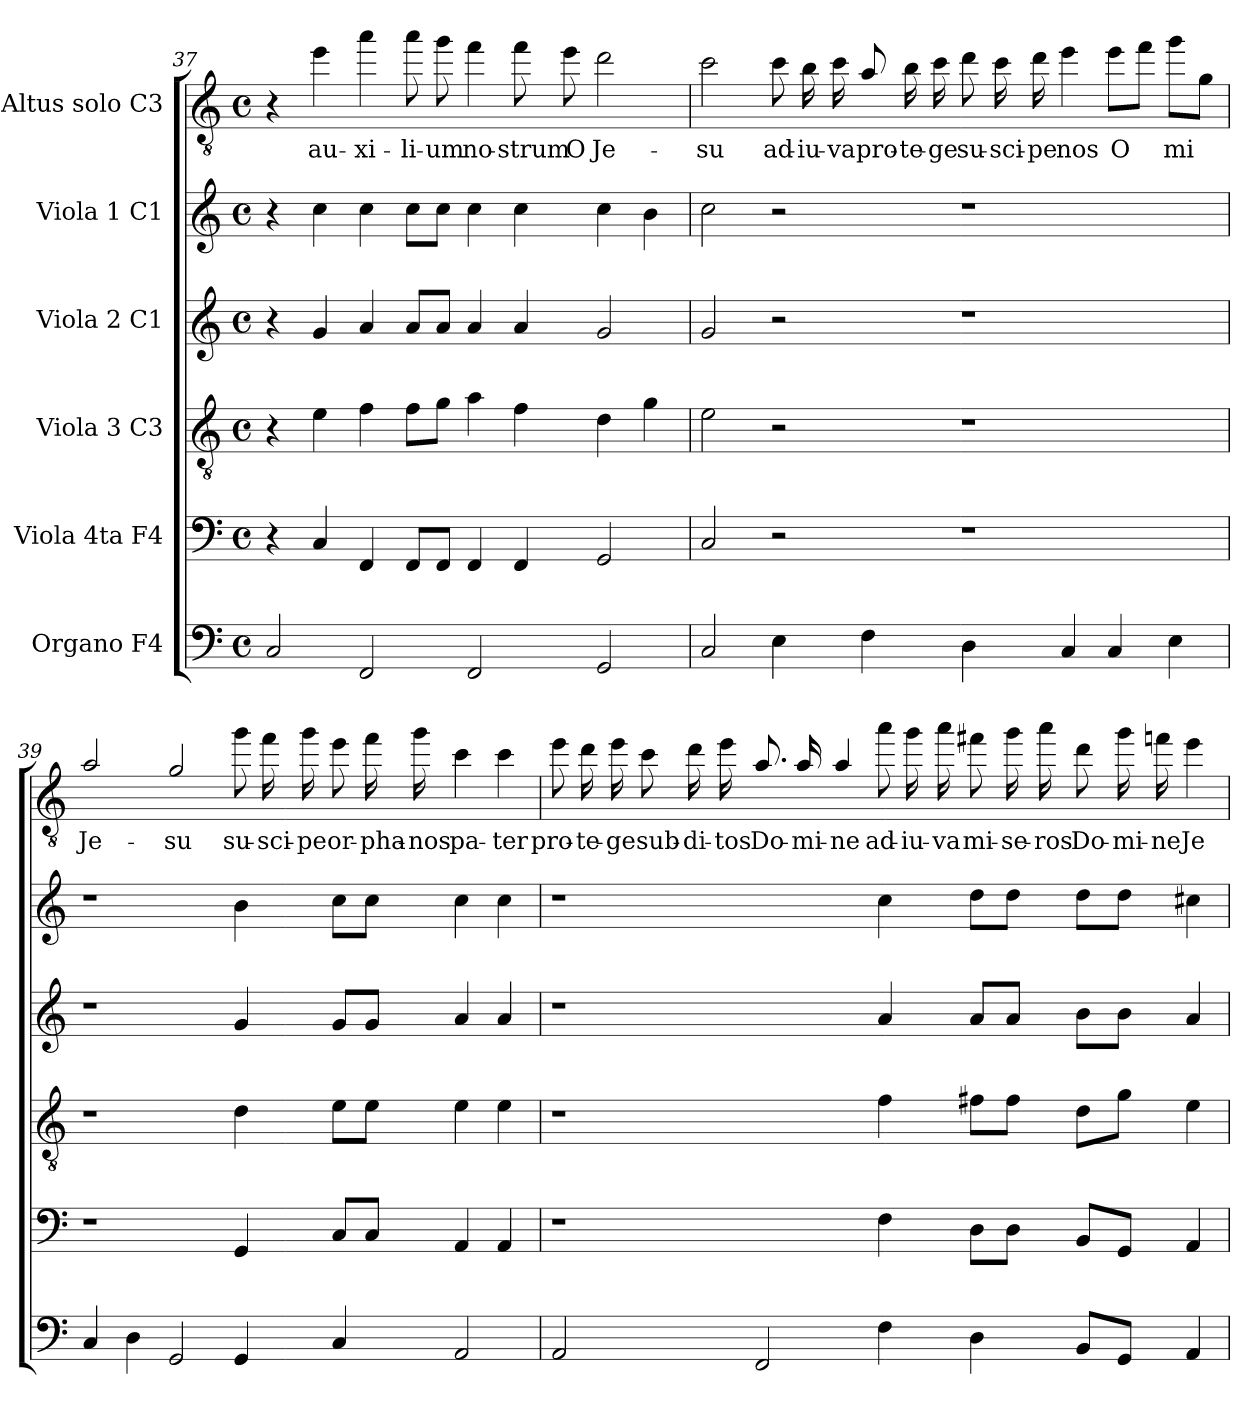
**kern	**kern	**kern	**kern	**kern	**kern	**text
*part6	*part5	*part4	*part3	*part2	*part1	*part1
*staff6	*staff5	*staff4	*staff3	*staff2	*staff1	*staff1
*I"Organo F4	*I"Viola 4ta F4	*I"Viola 3 C3	*I"Viola 2 C1	*I"Viola 1 C1	*I"Altus solo C3	*
*clefF4	*clefF4	*clefGv2	*clefG2	*clefG2	*clefGv2	*
*	*	*	*	*	*ITrd8c14	*
*k[]	*k[]	*k[]	*k[]	*k[]	*k[]	*
*C:	*C:	*C:	*C:	*C:	*C:	*
*M4/4	*M4/4	*M4/4	*M4/4	*M4/4	*M4/4	*
*met(c)	*met(c)	*met(c)	*met(c)	*met(c)	*met(c)	*
=37	=37	=37	=37	=37	=37	=37
2C/	4r	4r	4r	4r	4r	.
!	!	!	!	!	!	!LO:LY:b
.	4C/	4e\	4g/	4cc\	4e\	au-
!	!	!	!	!	!	!LO:LY:b
2FF/	4FF/	4f\	4a/	4cc\	4a\	-xi-
!	!	!	!	!	!	!LO:LY:b
.	8FF/L	8f\L	8a/L	8cc\L	8a\	-li-
!	!	!	!	!	!	!LO:LY:b
.	8FF/J	8g\J	8a/J	8cc\J	8g\	-um
!	!	!	!	!	!	!LO:LY:b
2FF/	4FF/	4a\	4a/	4cc\	4f\	no-
!	!	!	!	!	!	!LO:LY:b
.	4FF/	4f\	4a/	4cc\	8f\	-strum
!	!	!	!	!	!	!LO:LY:b
.	.	.	.	.	8e\	O
!	!	!	!	!	!	!LO:LY:b
2GG/	2GG/	4d\	2g/	4cc\	2d\	Je-
.	.	4g\	.	4b\	.	.
!!LO:PB:g=z
=38	=38	=38	=38	=38	=38	=38
!	!	!	!	!	!	!LO:LY:b
2C/	2C/	2e\	2g/	2cc\	2c\	-su
!	!	!	!	!	!	!LO:LY:b
4E\	2r	2r	2r	2r	8c\	ad-
!	!	!	!	!	!	!LO:LY:b
.	.	.	.	.	16B\	-iu-
!	!	!	!	!	!	!LO:LY:b
.	.	.	.	.	16c\	-va
!	!	!	!	!	!	!LO:LY:b
4F\	.	.	.	.	8A/	pro-
!	!	!	!	!	!	!LO:LY:b
.	.	.	.	.	16B\	-te-
!	!	!	!	!	!	!LO:LY:b
.	.	.	.	.	16c\	-ge
!	!	!	!	!	!	!LO:LY:b
4D\	1r	1r	1r	1r	8d\	su-
!	!	!	!	!	!	!LO:LY:b
.	.	.	.	.	16c\	-sci-
!	!	!	!	!	!	!LO:LY:b
.	.	.	.	.	16d\	-pe
!	!	!	!	!	!	!LO:LY:b
4C/	.	.	.	.	4e\	nos
!	!	!	!	!	!	!LO:LY:b
4C/	.	.	.	.	8e\L	O
.	.	.	.	.	8f\J	.
!	!	!	!	!	!	!LO:LY:b
4E\	.	.	.	.	8g\L	mi
.	.	.	.	.	8G\J	.
=39	=39	=39	=39	=39	=39	=39
!	!	!	!	!	!	!LO:LY:b
4C/	1r	1r	1r	1r	2A/	Je-
4D\	.	.	.	.	.	.
!	!	!	!	!	!	!LO:LY:b
2GG/	.	.	.	.	2G/	-su
!	!	!	!	!	!	!LO:LY:b
4GG/	4GG/	4d\	4g/	4b\	8g\	su-
!	!	!	!	!	!	!LO:LY:b
.	.	.	.	.	16f\	-sci-
!	!	!	!	!	!	!LO:LY:b
.	.	.	.	.	16g\	-pe
!	!	!	!	!	!	!LO:LY:b
4C/	8C/L	8e\L	8g/L	8cc\L	8e\	or-
!	!	!	!	!	!	!LO:LY:b
.	8C/J	8e\J	8g/J	8cc\J	16f\	-pha-
!	!	!	!	!	!	!LO:LY:b
.	.	.	.	.	16g\	-nos
!	!	!	!	!	!	!LO:LY:b
2AA/	4AA/	4e\	4a/	4cc\	4c\	pa-
!	!	!	!	!	!	!LO:LY:b
.	4AA/	4e\	4a/	4cc\	4c\	-ter
!!LO:LB:g=z
=40	=40	=40	=40	=40	=40	=40
!	!	!	!	!	!	!LO:LY:b
2AA/	1r	1r	1r	1r	8e\	pro-
!	!	!	!	!	!	!LO:LY:b
.	.	.	.	.	16d\	-te-
!	!	!	!	!	!	!LO:LY:b
.	.	.	.	.	16e\	-ge
!	!	!	!	!	!	!LO:LY:b
.	.	.	.	.	8c\	sub-
!	!	!	!	!	!	!LO:LY:b
.	.	.	.	.	16d\	-di-
!	!	!	!	!	!	!LO:LY:b
.	.	.	.	.	16e\	-tos
!	!	!	!	!	!	!LO:LY:b
2FF/	.	.	.	.	8.A/	Do-
!	!	!	!	!	!	!LO:LY:b
.	.	.	.	.	16A/	-mi-
!	!	!	!	!	!	!LO:LY:b
.	.	.	.	.	4A/	-ne
!	!	!	!	!	!	!LO:LY:b
4F\	4F\	4f\	4a/	4cc\	8a\	ad-
!	!	!	!	!	!	!LO:LY:b
.	.	.	.	.	16g\	-iu-
!	!	!	!	!	!	!LO:LY:b
.	.	.	.	.	16a\	-va
!	!	!	!	!	!	!LO:LY:b
4D\	8D\L	8f#X\L	8a/L	8dd\L	8f#X\	mi-
!	!	!	!	!	!	!LO:LY:b
.	8D\J	8f#\J	8a/J	8dd\J	16g\	-se-
!	!	!	!	!	!	!LO:LY:b
.	.	.	.	.	16a\	-ros
!	!	!	!	!	!	!LO:LY:b
8BB/L	8BB/L	8d\L	8b\L	8dd\L	8d\	Do-
!	!	!	!	!	!	!LO:LY:b
8GG/J	8GG/J	8g\J	8b\J	8dd\J	16g\	-mi-
!	!	!	!	!	!	!LO:LY:b
.	.	.	.	.	16fn\	-ne
!	!	!	!	!	!	!LO:LY:b
4AA/	4AA/	4e\	4a/	4cc#X\	4e\	Je-
=	=	=	=	=	=	=
*-	*-	*-	*-	*-	*-	*-
